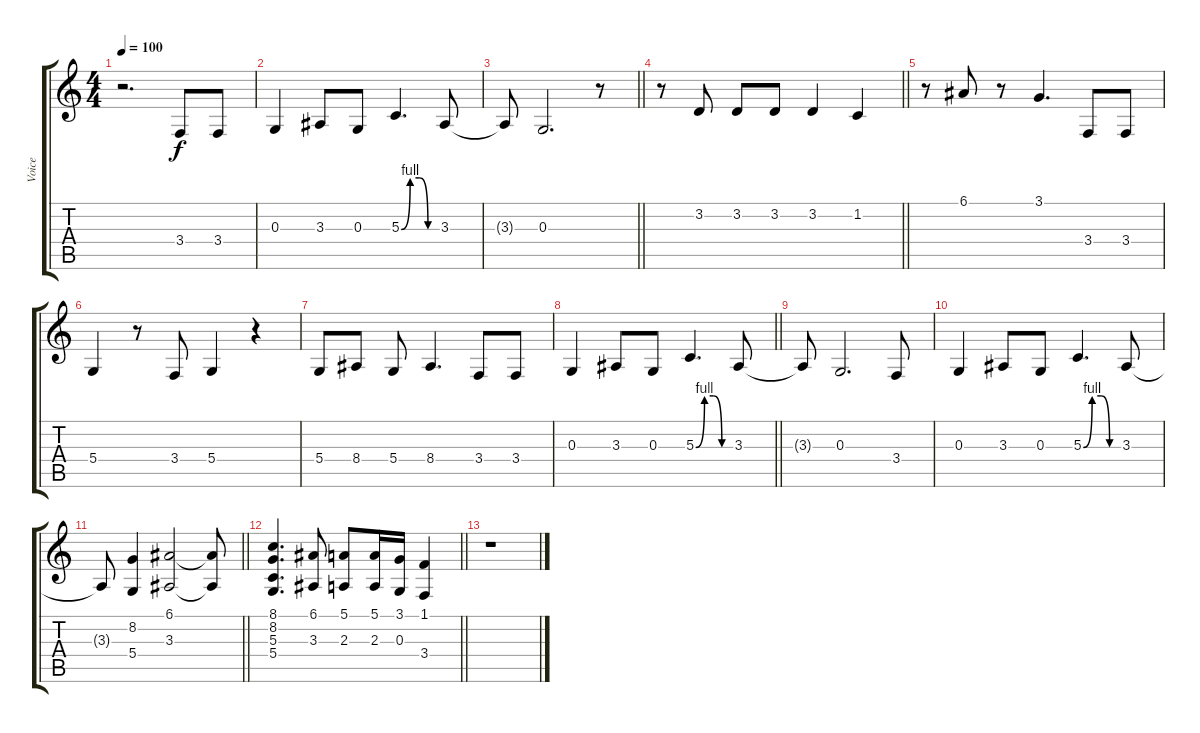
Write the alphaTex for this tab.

\track ("Voice" "Voice") {instrument synthbrass1}
\staff {score tabs}
\tuning (E4 B3 G3 D3 A2 E2) {hide}
\ts (4 4)
\tempo 100
\clef g2
\ks c
r.2{d dy f} 3.4.8 3.4.8 |
0.3.4 3.3.8 0.3.8 5.3{be (custom 0 0 15 4 30 4 45 0 60 0)}.4{d} 3.3.8 |
\barLineRight lightlight
3.3{t}.8 0.3.2{d} r.8 |
\barLineRight lightlight
r.8 3.2.8 3.2.8 3.2.8 3.2.4 1.2.4 |
r.8 6.1.8 r.8 3.1.4{d} 3.4.8 3.4.8 |
5.4.4 r.8 3.4.8 5.4.4 r.4 |
5.4.8 8.4.8 5.4.8 8.4.4{d} 3.4.8 3.4.8 |
\barLineRight lightlight
0.3.4 3.3.8 0.3.8 5.3{be (custom 0 0 15 4 30 4 45 0 60 0)}.4{d} 3.3.8 |
3.3{t}.8 0.3.2{d} 3.4.8 |
0.3.4 3.3.8 0.3.8 5.3{be (custom 0 0 15 4 30 4 45 0 60 0)}.4{d} 3.3.8 |
\barLineRight lightlight
3.3{t}.8 (8.2 5.4).4 (6.1 3.3).2 (6.1{t} 3.3{t}).8 |
\barLineRight lightlight
(8.1 8.2 5.3 5.4).4{d} (6.1 3.3).8 (5.1 2.3).8 (5.1 2.3).16 (3.1 0.3).16 (1.1 3.4).4 |
r.1
